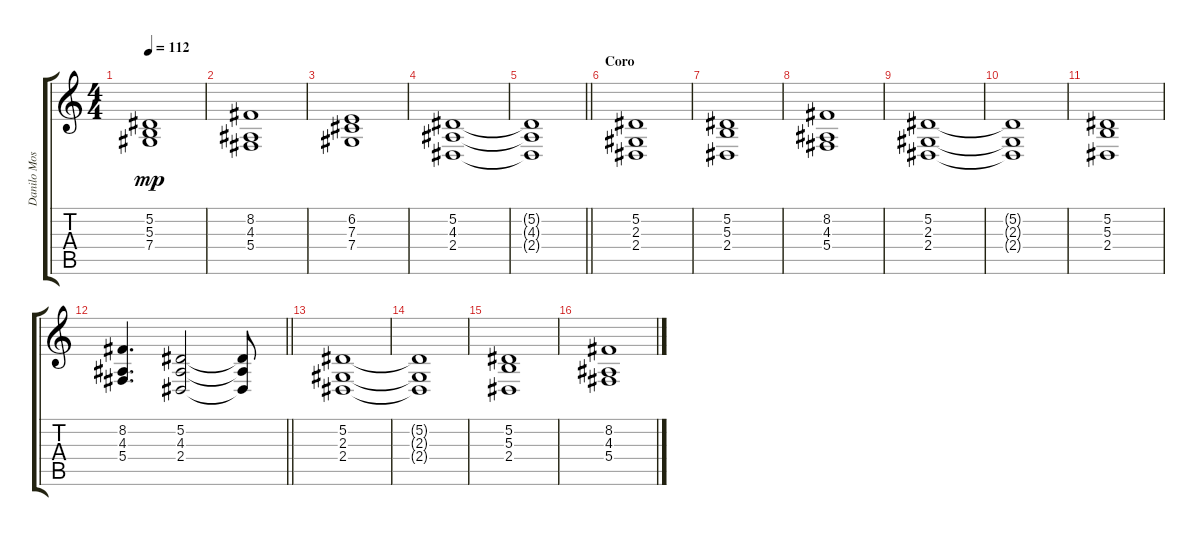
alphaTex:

\track ("Danilo Moschen" "Danilo Mos") {instrument stringensemble1}
\staff {score tabs}
\tuning (Eb4 Bb3 Gb3 Db3 Ab2 Eb2) {hide}
\ts (4 4)
\tempo 112
\clef g2
\ks c
(5.2 5.3 7.4).1{dy mp} |
(8.2 4.3 5.4).1 |
(6.2 7.3 7.4).1 |
(5.2 4.3 2.4).1 |
\barLineRight lightlight
(5.2{t} 4.3{t} 2.4{t}).1 |
\section ("" "Coro")
(5.2 2.3 2.4).1 |
(5.2 5.3 2.4).1 |
(8.2 4.3 5.4).1 |
(5.2 2.3 2.4).1 |
(5.2{t} 2.3{t} 2.4{t}).1 |
(5.2 5.3 2.4).1 |
\barLineRight lightlight
(8.2 4.3 5.4).4{d} (5.2 4.3 2.4).2 (5.2{t} 4.3{t} 2.4{t}).8 |
(5.2 2.3 2.4).1 |
(5.2{t} 2.3{t} 2.4{t}).1 |
(5.2 5.3 2.4).1 |
(8.2 4.3 5.4).1
